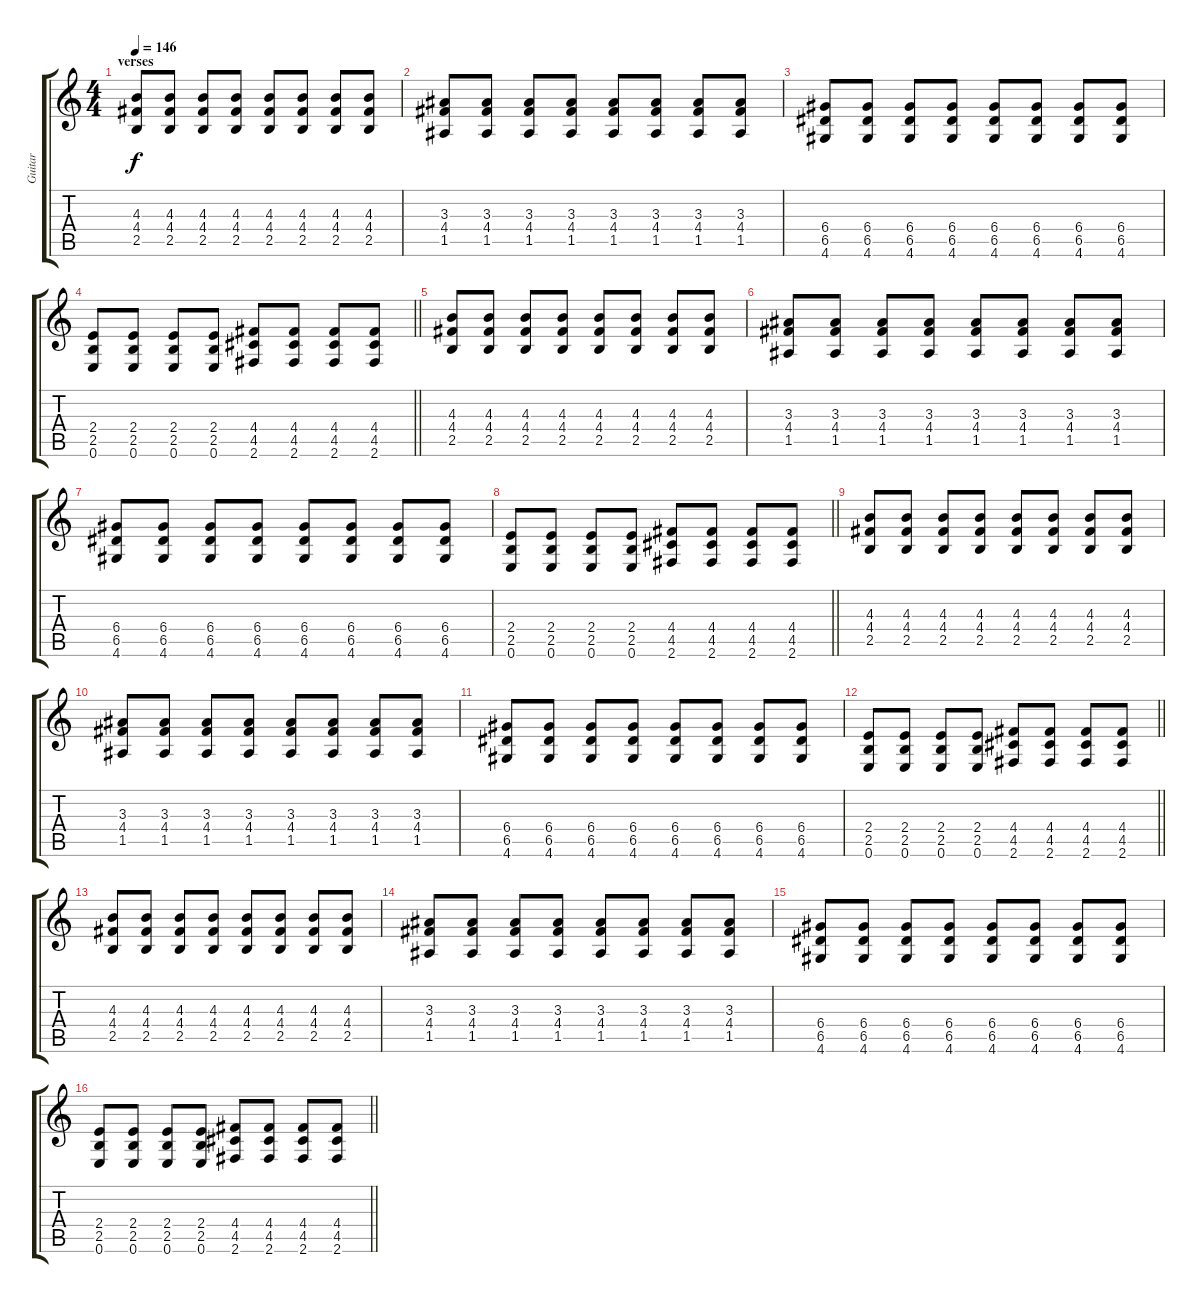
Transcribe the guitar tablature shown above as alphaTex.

\track ("Guitar" "Guitar") {instrument overdrivenguitar}
\staff {score tabs}
\tuning (E4 B3 G3 D3 A2 E2) {hide}
\ts (4 4)
\section ("" "verses")
\tempo 146
\clef g2
\ks c
(4.3 4.4 2.5).8{dy f volume 10} (4.3 4.4 2.5).8 (4.3 4.4 2.5).8 (4.3 4.4 2.5).8 (4.3 4.4 2.5).8 (4.3 4.4 2.5).8 (4.3 4.4 2.5).8 (4.3 4.4 2.5).8 |
(3.3 4.4 1.5).8 (3.3 4.4 1.5).8 (3.3 4.4 1.5).8 (3.3 4.4 1.5).8 (3.3 4.4 1.5).8 (3.3 4.4 1.5).8 (3.3 4.4 1.5).8 (3.3 4.4 1.5).8 |
(6.4 6.5 4.6).8 (6.4 6.5 4.6).8 (6.4 6.5 4.6).8 (6.4 6.5 4.6).8 (6.4 6.5 4.6).8 (6.4 6.5 4.6).8 (6.4 6.5 4.6).8 (6.4 6.5 4.6).8 |
\barLineRight lightlight
(2.4 2.5 0.6).8 (2.4 2.5 0.6).8 (2.4 2.5 0.6).8 (2.4 2.5 0.6).8 (4.4 4.5 2.6).8 (4.4 4.5 2.6).8 (4.4 4.5 2.6).8 (4.4 4.5 2.6).8 |
(4.3 4.4 2.5).8 (4.3 4.4 2.5).8 (4.3 4.4 2.5).8 (4.3 4.4 2.5).8 (4.3 4.4 2.5).8 (4.3 4.4 2.5).8 (4.3 4.4 2.5).8 (4.3 4.4 2.5).8 |
(3.3 4.4 1.5).8 (3.3 4.4 1.5).8 (3.3 4.4 1.5).8 (3.3 4.4 1.5).8 (3.3 4.4 1.5).8 (3.3 4.4 1.5).8 (3.3 4.4 1.5).8 (3.3 4.4 1.5).8 |
(6.4 6.5 4.6).8 (6.4 6.5 4.6).8 (6.4 6.5 4.6).8 (6.4 6.5 4.6).8 (6.4 6.5 4.6).8 (6.4 6.5 4.6).8 (6.4 6.5 4.6).8 (6.4 6.5 4.6).8 |
\barLineRight lightlight
(2.4 2.5 0.6).8 (2.4 2.5 0.6).8 (2.4 2.5 0.6).8 (2.4 2.5 0.6).8 (4.4 4.5 2.6).8 (4.4 4.5 2.6).8 (4.4 4.5 2.6).8 (4.4 4.5 2.6).8 |
(4.3 4.4 2.5).8 (4.3 4.4 2.5).8 (4.3 4.4 2.5).8 (4.3 4.4 2.5).8 (4.3 4.4 2.5).8 (4.3 4.4 2.5).8 (4.3 4.4 2.5).8 (4.3 4.4 2.5).8 |
(3.3 4.4 1.5).8 (3.3 4.4 1.5).8 (3.3 4.4 1.5).8 (3.3 4.4 1.5).8 (3.3 4.4 1.5).8 (3.3 4.4 1.5).8 (3.3 4.4 1.5).8 (3.3 4.4 1.5).8 |
(6.4 6.5 4.6).8 (6.4 6.5 4.6).8 (6.4 6.5 4.6).8 (6.4 6.5 4.6).8 (6.4 6.5 4.6).8 (6.4 6.5 4.6).8 (6.4 6.5 4.6).8 (6.4 6.5 4.6).8 |
\barLineRight lightlight
(2.4 2.5 0.6).8 (2.4 2.5 0.6).8 (2.4 2.5 0.6).8 (2.4 2.5 0.6).8 (4.4 4.5 2.6).8 (4.4 4.5 2.6).8 (4.4 4.5 2.6).8 (4.4 4.5 2.6).8 |
(4.3 4.4 2.5).8 (4.3 4.4 2.5).8 (4.3 4.4 2.5).8 (4.3 4.4 2.5).8 (4.3 4.4 2.5).8 (4.3 4.4 2.5).8 (4.3 4.4 2.5).8 (4.3 4.4 2.5).8 |
(3.3 4.4 1.5).8 (3.3 4.4 1.5).8 (3.3 4.4 1.5).8 (3.3 4.4 1.5).8 (3.3 4.4 1.5).8 (3.3 4.4 1.5).8 (3.3 4.4 1.5).8 (3.3 4.4 1.5).8 |
(6.4 6.5 4.6).8 (6.4 6.5 4.6).8 (6.4 6.5 4.6).8 (6.4 6.5 4.6).8 (6.4 6.5 4.6).8 (6.4 6.5 4.6).8 (6.4 6.5 4.6).8 (6.4 6.5 4.6).8 |
\barLineRight lightlight
(2.4 2.5 0.6).8 (2.4 2.5 0.6).8 (2.4 2.5 0.6).8 (2.4 2.5 0.6).8 (4.4 4.5 2.6).8 (4.4 4.5 2.6).8 (4.4 4.5 2.6).8 (4.4 4.5 2.6).8
